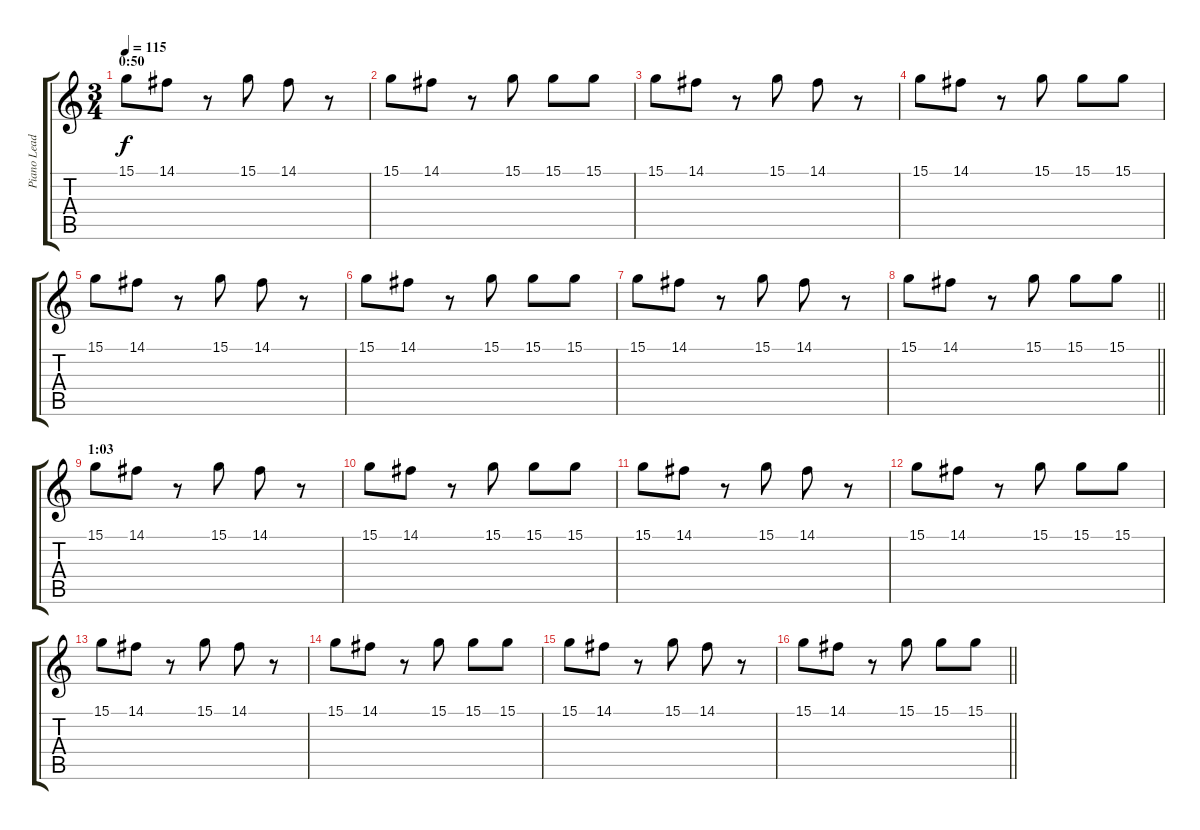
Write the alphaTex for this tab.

\track ("Piano Lead" "Piano Lead") {instrument celesta}
\staff {score tabs}
\tuning (E4 B3 G3 D3 A2 E2) {hide}
\ts (3 4)
\section ("" "0:50")
\tempo 115
\clef g2
\ks c
15.1.8{dy f} 14.1.8 r.8 15.1.8 14.1.8 r.8 |
15.1.8 14.1.8 r.8 15.1.8 15.1.8 15.1.8 |
15.1.8 14.1.8 r.8 15.1.8 14.1.8 r.8 |
15.1.8 14.1.8 r.8 15.1.8 15.1.8 15.1.8 |
15.1.8 14.1.8 r.8 15.1.8 14.1.8 r.8 |
15.1.8 14.1.8 r.8 15.1.8 15.1.8 15.1.8 |
15.1.8 14.1.8 r.8 15.1.8 14.1.8 r.8 |
\barLineRight lightlight
15.1.8 14.1.8 r.8 15.1.8 15.1.8 15.1.8 |
\section ("" "1:03")
15.1.8 14.1.8 r.8 15.1.8 14.1.8 r.8 |
15.1.8 14.1.8 r.8 15.1.8 15.1.8 15.1.8 |
15.1.8 14.1.8 r.8 15.1.8 14.1.8 r.8 |
15.1.8 14.1.8 r.8 15.1.8 15.1.8 15.1.8 |
15.1.8{volume 3} 14.1.8 r.8 15.1.8 14.1.8 r.8 |
15.1.8 14.1.8 r.8 15.1.8 15.1.8 15.1.8 |
15.1.8 14.1.8 r.8 15.1.8 14.1.8 r.8 |
\barLineRight lightlight
15.1.8 14.1.8 r.8 15.1.8 15.1.8 15.1.8
